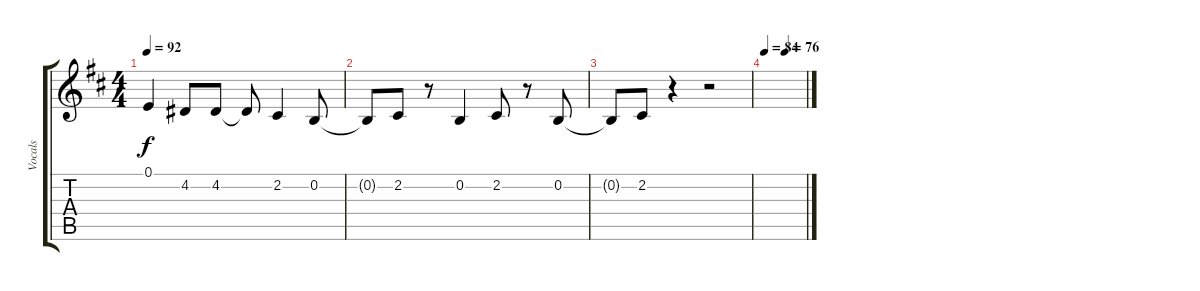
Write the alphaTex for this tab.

\track ("Vocals" "Vocals") {instrument voiceoohs}
\staff {score tabs}
\tuning (E4 B3 G3 D3 A2 E2) {hide}
\ts (4 4)
\tempo 92
\clef g2
\ks d
0.1.4{dy f} 4.2.8 4.2.8 4.2{t}.8 2.2.4 0.2.8 |
0.2{t}.8 2.2.8 r.8 0.2.4 2.2.8 r.8 0.2.8 |
0.2{t}.8 2.2.8 r.4 r.2 |
\tempo 84
\tempo (76 0.5)
